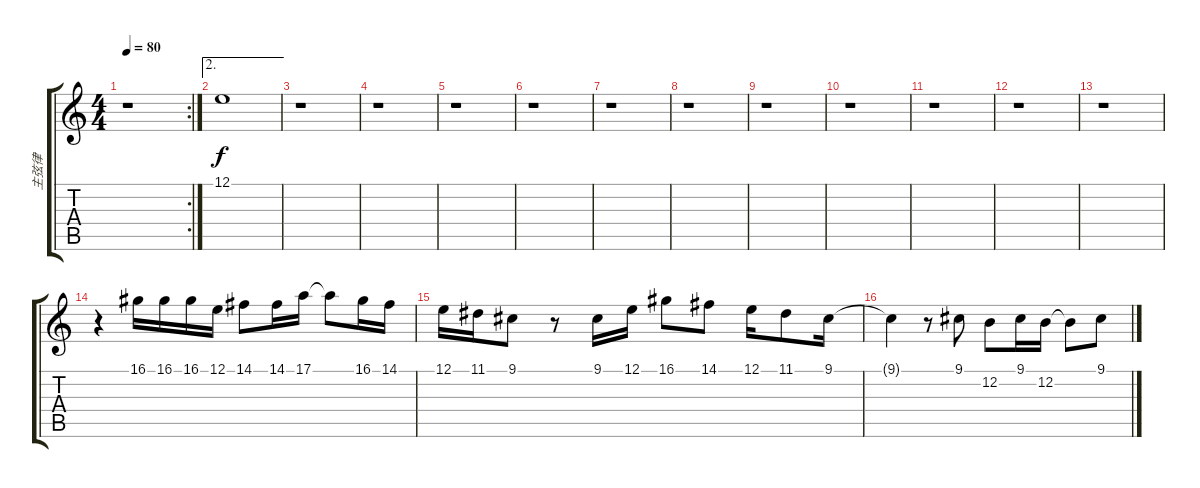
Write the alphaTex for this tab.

\track ("主弦律" "主弦律") {instrument flute}
\staff {score tabs}
\tuning (E4 B3 G3 D3 A2 E2) {hide}
\rc 2
\ts (4 4)
\tempo 80
\clef g2
\ks c
r.1{dy f} |
\ae 2
12.1.1 |
r.1 |
r.1 |
r.1 |
r.1 |
r.1 |
r.1 |
r.1 |
r.1 |
r.1 |
r.1 |
r.1 |
r.4 16.1.16 16.1.16 16.1.16 12.1.16 14.1.8 14.1.16 17.1.16 17.1{t}.8 16.1.16 14.1.16 |
12.1.16 11.1.16 9.1.8 r.8 9.1.16 12.1.16 16.1.8 14.1.8 12.1.16 11.1.8 9.1.16 |
9.1{t}.4 r.8 9.1.8 12.2.8 9.1.16 12.2.16 12.2{t}.8 9.1.8
